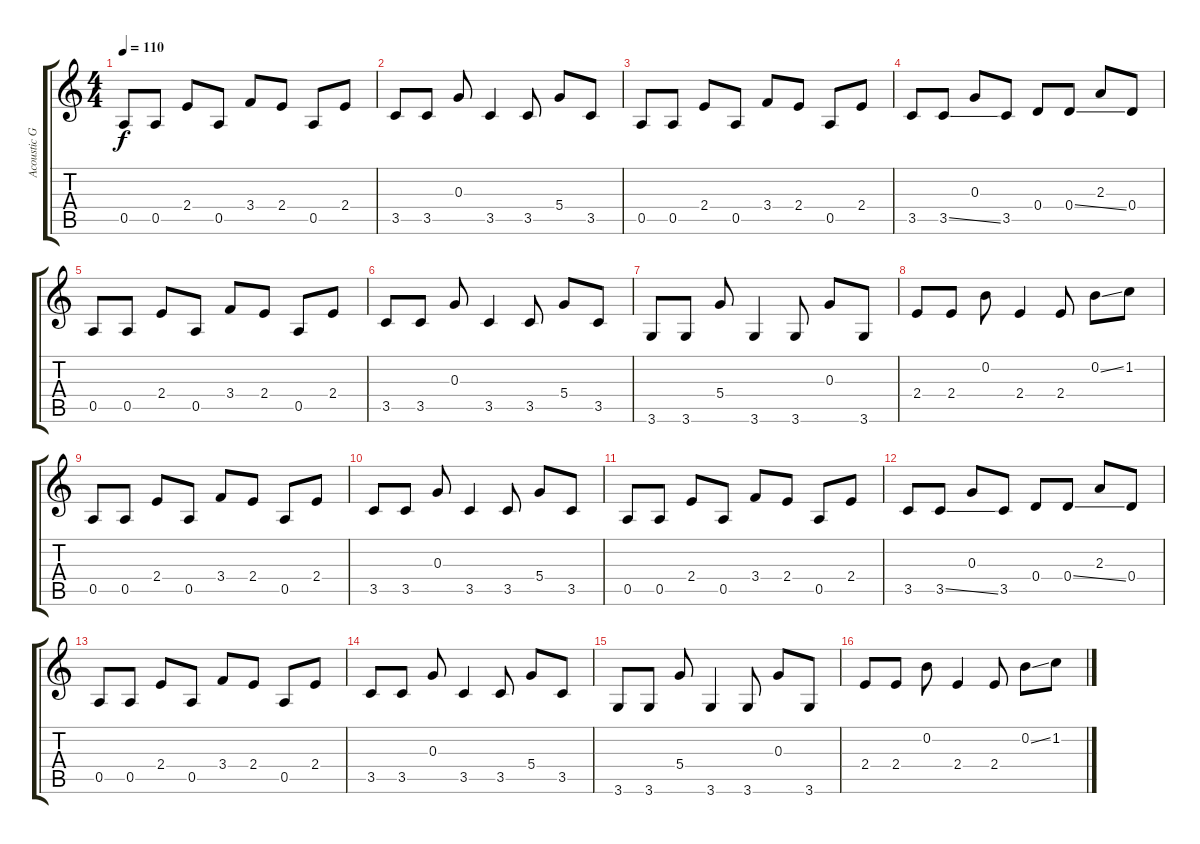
\track ("Acoustic Guitar" "Acoustic G") {instrument acousticguitarsteel}
\staff {score tabs}
\tuning (E4 B3 G3 D3 A2 E2) {hide}
\ts (4 4)
\tempo 110
\clef g2
\ks c
0.5.8{dy f} 0.5.8 2.4.8 0.5.8 3.4.8 2.4.8 0.5.8 2.4.8 |
3.5.8 3.5.8 0.3.8 3.5.4 3.5.8 5.4.8 3.5.8 |
0.5.8 0.5.8 2.4.8 0.5.8 3.4.8 2.4.8 0.5.8 2.4.8 |
3.5.8 3.5{ss}.8 0.3.8 3.5.8 0.4.8 0.4{ss}.8 2.3.8 0.4.8 |
0.5.8 0.5.8 2.4.8 0.5.8 3.4.8 2.4.8 0.5.8 2.4.8 |
3.5.8 3.5.8 0.3.8 3.5.4 3.5.8 5.4.8 3.5.8 |
3.6.8 3.6.8 5.4.8 3.6.4 3.6.8 0.3.8 3.6.8 |
2.4.8 2.4.8 0.2.8 2.4.4 2.4.8 0.2{ss}.8 1.2.8 |
0.5.8 0.5.8 2.4.8 0.5.8 3.4.8 2.4.8 0.5.8 2.4.8 |
3.5.8 3.5.8 0.3.8 3.5.4 3.5.8 5.4.8 3.5.8 |
0.5.8 0.5.8 2.4.8 0.5.8 3.4.8 2.4.8 0.5.8 2.4.8 |
3.5.8 3.5{ss}.8 0.3.8 3.5.8 0.4.8 0.4{ss}.8 2.3.8 0.4.8 |
0.5.8 0.5.8 2.4.8 0.5.8 3.4.8 2.4.8 0.5.8 2.4.8 |
3.5.8 3.5.8 0.3.8 3.5.4 3.5.8 5.4.8 3.5.8 |
3.6.8 3.6.8 5.4.8 3.6.4 3.6.8 0.3.8 3.6.8 |
2.4.8 2.4.8 0.2.8 2.4.4 2.4.8 0.2{ss}.8 1.2.8
